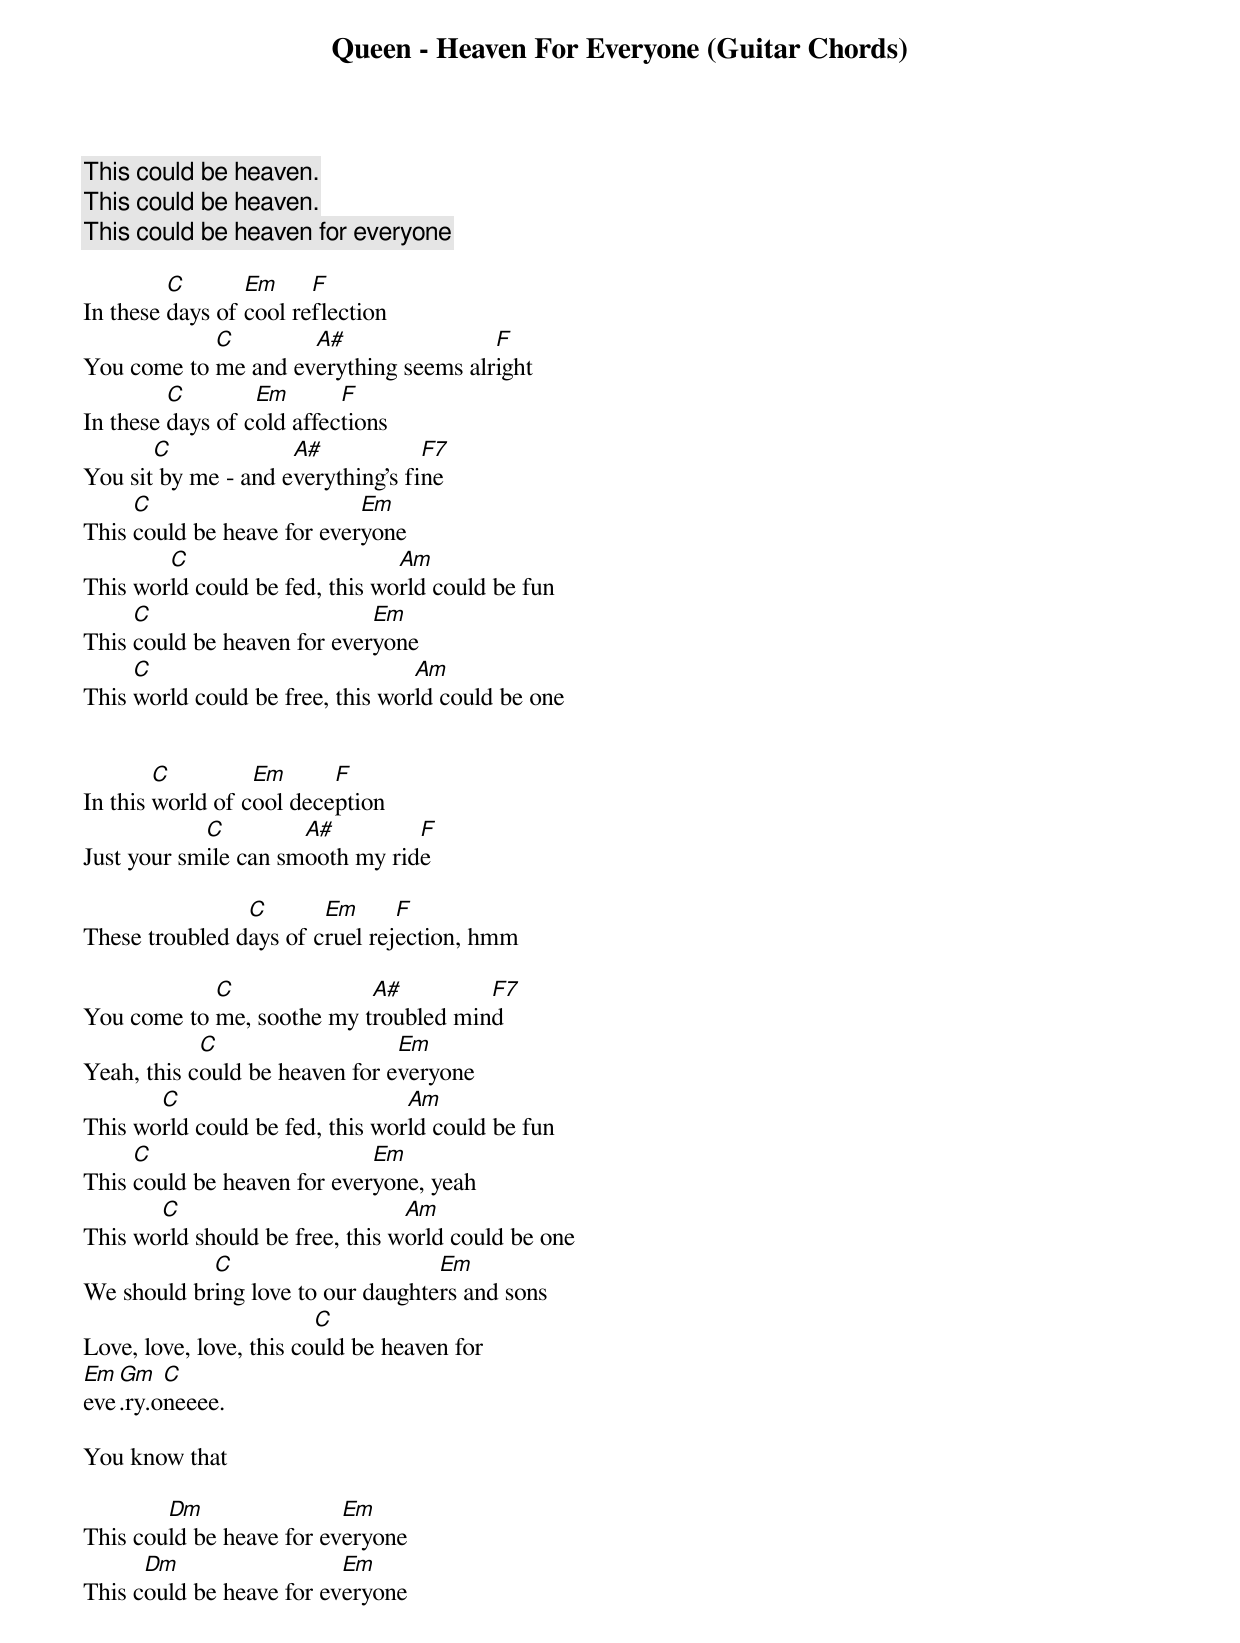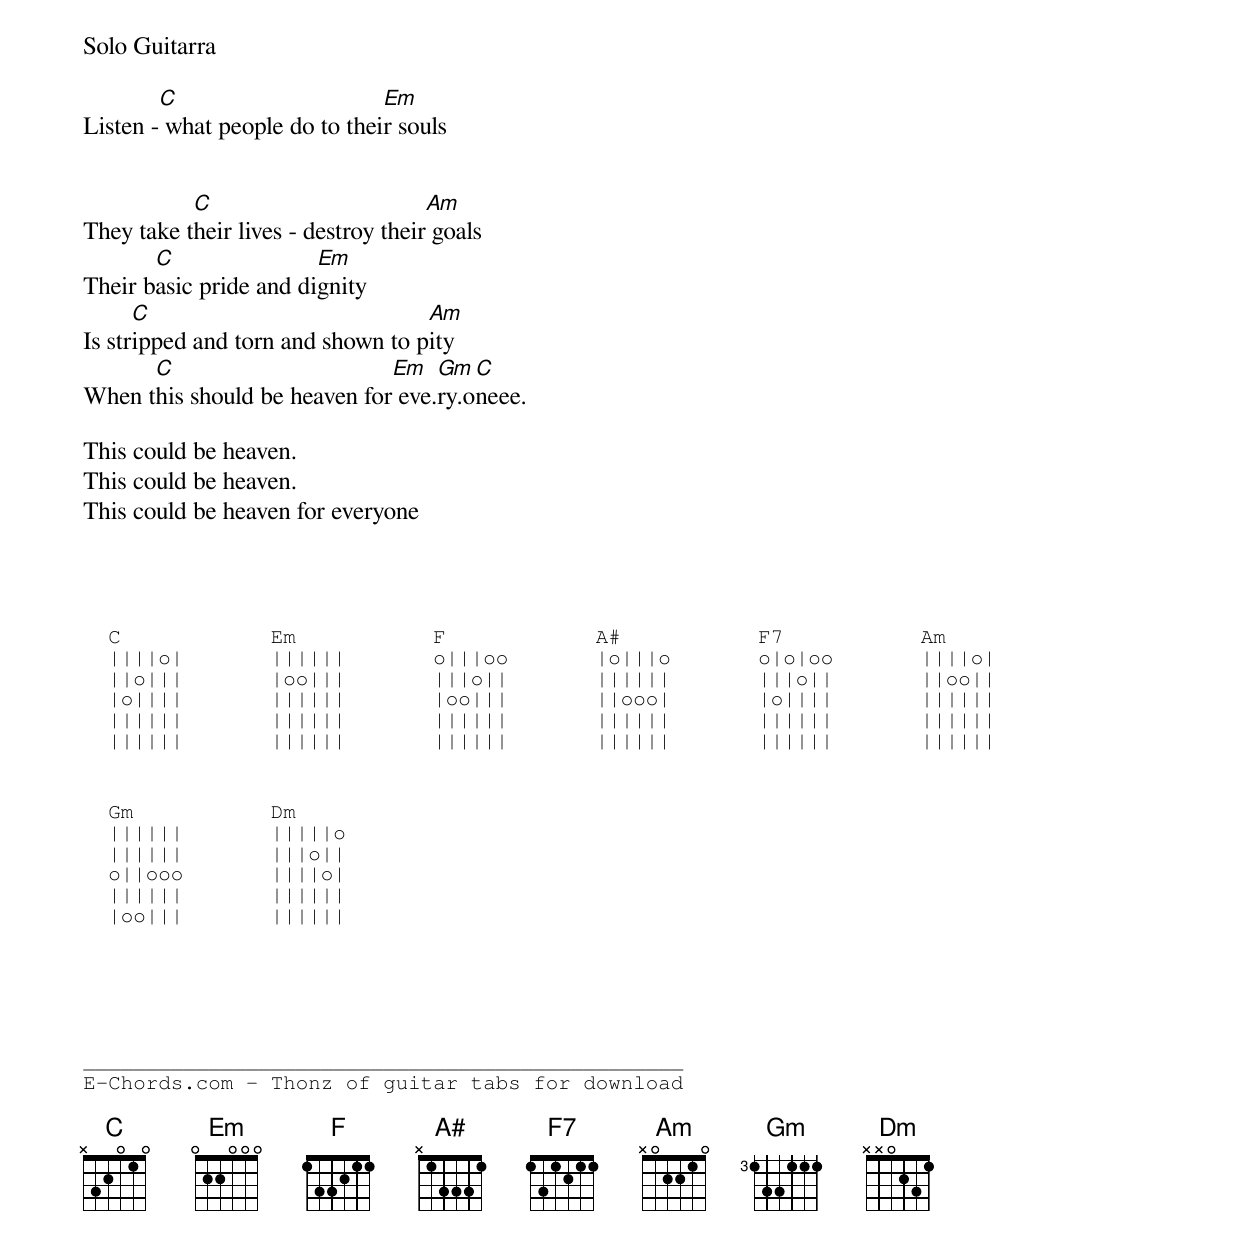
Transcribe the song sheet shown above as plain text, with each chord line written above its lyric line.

Queen - Heaven For Everyone (Guitar Chords)

This could be heaven.
This could be heaven.
This could be heaven for everyone

         C       Em     F
In these days of cool reflection
            C        A#                F
You come to me and everything seems alright
         C        Em       F
In these days of cold affections
       C             A#            F7
You sit by me - and everything's fine
     C                      Em
This could be heave for everyone
        C                       Am
This world could be fed, this world could be fun
     C                       Em
This could be heaven for everyone
     C                            Am
This world could be free, this world could be one


        C         Em      F
In this world of cool deception
            C         A#         F
Just your smile can smooth my ride

                C       Em      F
These troubled days of cruel rejection, hmm

            C              A#         F7
You come to me, soothe my troubled mind
            C                   Em
Yeah, this could be heaven for everyone
       C                         Am
This world could be fed, this world could be fun
     C                       Em
This could be heaven for everyone, yeah
       C                         Am
This world should be free, this world could be one
            C                      Em
We should bring love to our daughters and sons
                         C
Love, love, love, this could be heaven for
Em Gm   C
eve.ry.oneeee.

You know that

        Dm                Em
This could be heave for everyone
      Dm                  Em
This could be heave for everyone

Solo Guitarra

        C                      Em
Listen - what people do to their souls


           C                         Am
They take their lives - destroy their goals
       C                Em
Their basic pride and dignity
      C                            Am
Is stripped and torn and shown to pity
      C                       Em   Gm  C
When this should be heaven for eve.ry.oneee.

This could be heaven.
This could be heaven.
This could be heaven for everyone




  C            Em           F            A#           F7           Am
  ||||o|       ||||||       o|||oo       |o|||o       o|o|oo       ||||o|
  ||o|||       |oo|||       |||o||       ||||||       |||o||       ||oo||
  |o||||       ||||||       |oo|||       ||ooo|       |o||||       ||||||
  ||||||       ||||||       ||||||       ||||||       ||||||       ||||||
  ||||||       ||||||       ||||||       ||||||       ||||||       ||||||


  Gm           Dm
  ||||||       |||||o
  ||||||       |||o||
  o||ooo       ||||o|
  ||||||       ||||||
  |oo|||       ||||||





________________________________________________
E-Chords.com - Thonz of guitar tabs for download
